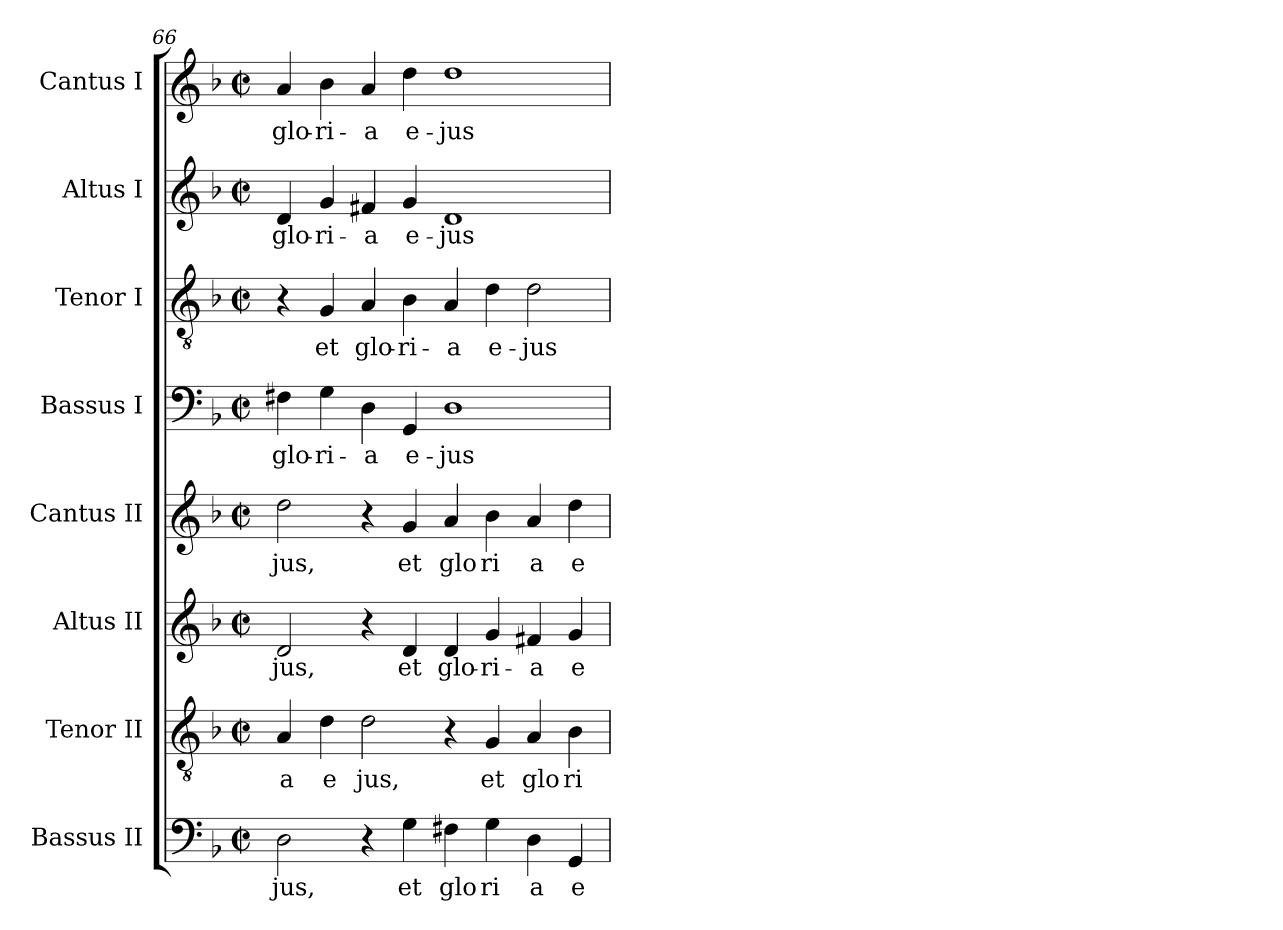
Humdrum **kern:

**kern	**text	**kern	**text	**kern	**text	**kern	**text	**kern	**text	**kern	**text	**kern	**text	**kern	**text
*part8	*part8	*part7	*part7	*part6	*part6	*part5	*part5	*part4	*part4	*part3	*part3	*part2	*part2	*part1	*part1
*staff8	*staff8	*staff7	*staff7	*staff6	*staff6	*staff5	*staff5	*staff4	*staff4	*staff3	*staff3	*staff2	*staff2	*staff1	*staff1
*I"Bassus II	*	*I"Tenor II	*	*I"Altus II	*	*I"Cantus II	*	*I"Bassus I	*	*I"Tenor I	*	*I"Altus I	*	*I"Cantus I	*
*clefF4	*	*clefGv2	*	*clefG2	*	*clefG2	*	*clefF4	*	*clefGv2	*	*clefG2	*	*clefG2	*
*k[b-]	*	*k[b-]	*	*k[b-]	*	*k[b-]	*	*k[b-]	*	*k[b-]	*	*k[b-]	*	*k[b-]	*
*F:	*	*F:	*	*F:	*	*F:	*	*F:	*	*F:	*	*F:	*	*F:	*
*M2/2	*	*M2/2	*	*M2/2	*	*M2/2	*	*M2/2	*	*M2/2	*	*M2/2	*	*M2/2	*
*met(c|)	*	*met(c|)	*	*met(c|)	*	*met(c|)	*	*met(c|)	*	*met(c|)	*	*met(c|)	*	*met(c|)	*
=66	=66	=66	=66	=66	=66	=66	=66	=66	=66	=66	=66	=66	=66	=66	=66
!	!LO:LY:b:cj	!	!LO:LY:b:cj	!	!LO:LY:b:cj	!	!LO:LY:b:cj	!	!LO:LY:b:cj	!	!	!	!LO:LY:b:cj	!	!LO:LY:b:cj
2D\	jus,	4A/	a	2d/	-jus,	2dd\	jus,	4F#X\	glo-	4r	.	4d/	glo-	4a/	glo-
!	!	!	!LO:LY:b:cj	!	!	!	!	!	!LO:LY:b:cj	!	!LO:LY:b:cj	!	!LO:LY:b:cj	!	!LO:LY:b:cj
.	.	4d\	e	.	.	.	.	4G\	-ri-	4G/	et	4g/	-ri-	4b-\	-ri-
!	!	!	!LO:LY:b:cj	!	!	!	!	!	!LO:LY:b:cj	!	!LO:LY:b:cj	!	!LO:LY:b:cj	!	!LO:LY:b:cj
4r	.	2d\	jus,	4r	.	4r	.	4D\	-a	4A/	glo-	4f#X/	-a	4a/	-a
!	!LO:LY:b:cj	!	!	!	!LO:LY:b:cj	!	!LO:LY:b:cj	!	!LO:LY:b:cj	!	!LO:LY:b:cj	!	!LO:LY:b:cj	!	!LO:LY:b:cj
4G\	et	.	.	4d/	et	4g/	et	4GG/	e-	4B-\	-ri-	4g/	e-	4dd\	e-
!	!LO:LY:b:cj	!	!	!	!LO:LY:b:cj	!	!LO:LY:b:cj	!	!LO:LY:b:cj	!	!LO:LY:b:cj	!	!LO:LY:b:cj	!	!LO:LY:b:cj
4F#X\	glo	4r	.	4d/	glo-	4a/	glo	1D	-jus	4A/	-a	1d	-jus	1dd	-jus
!	!LO:LY:b:cj	!	!LO:LY:b:cj	!	!LO:LY:b:cj	!	!LO:LY:b:cj	!	!	!	!LO:LY:b:cj	!	!	!	!
4G\	ri	4G/	et	4g/	-ri-	4b-\	ri	.	.	4d\	e-	.	.	.	.
!	!LO:LY:b:cj	!	!LO:LY:b:cj	!	!LO:LY:b:cj	!	!LO:LY:b:cj	!	!	!	!LO:LY:b:cj	!	!	!	!
4D\	a	4A/	glo	4f#X/	-a	4a/	a	.	.	2d\	-jus	.	.	.	.
!	!LO:LY:b:cj	!	!LO:LY:b:cj	!	!LO:LY:b:cj	!	!LO:LY:b:cj	!	!	!	!	!	!	!	!
4GG/	e	4B-\	ri	4g/	e-	4dd\	e	.	.	.	.	.	.	.	.
=	=	=	=	=	=	=	=	=	=	=	=	=	=	=	=
*-	*-	*-	*-	*-	*-	*-	*-	*-	*-	*-	*-	*-	*-	*-	*-
